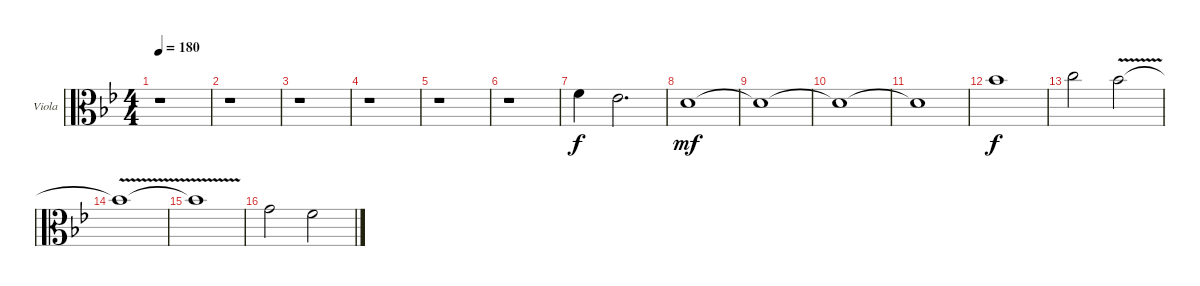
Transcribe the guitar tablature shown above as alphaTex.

\defaultSystemsLayout 4
\bracketExtendMode groupsimilarinstruments
\firstSystemTrackNameOrientation horizontal
\otherSystemsTrackNameOrientation horizontal
\track ("Viola" "Viola") {instrument viola}
\staff {score}
\tuning (A4 D4 G3 C3)
\ts (4 4)
\tempo 180
\clef c3
\scale
0.333333
\ks bb
r.1{dy ff} |
\scale
0.333333 r.1 |
\scale
0.333333 r.1 |
\scale
0.333333 r.1 |
\scale
0.333333 r.1 |
\scale
0.333333 r.1 |
\scale
0.333333 3.2.4{dy f} 1.2.2{d} |
\scale
0.333333 0.2.1{dy mf} |
\scale
0.333333 0.2{t}.1 |
\scale
0.333333 0.2{t}.1 |
\scale
0.333333 0.2{t}.1 |
\scale
0.333333 1.1.1{dy f} |
\scale
0.333333 3.1.2 1.1{v}.2 |
\scale
0.333333 1.1{v t}.1 |
\scale
0.333333 1.1{v t}.1 |
\scale
0.333333 5.2.2 3.2.2
